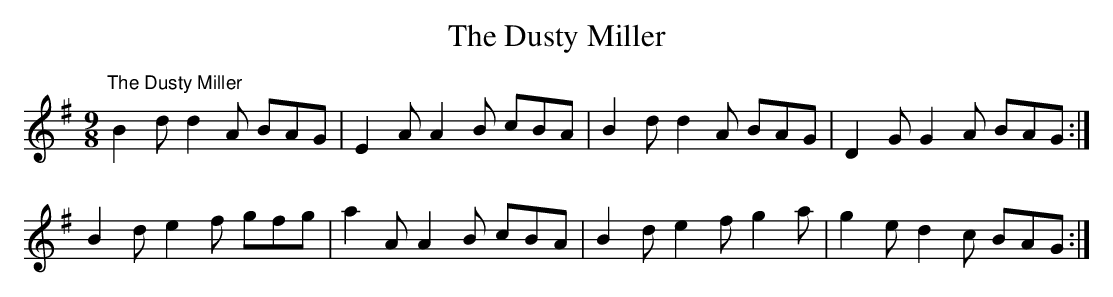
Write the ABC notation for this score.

X:1
T:The Dusty Miller
M:9/8
K:G
"The Dusty Miller"
B2d d2A BAG|E2A A2B cBA|B2d d2A BAG|D2G G2A BAG:|
B2d e2f gfg|a2A A2B cBA|B2d e2f g2a|g2e d2c BAG:|
